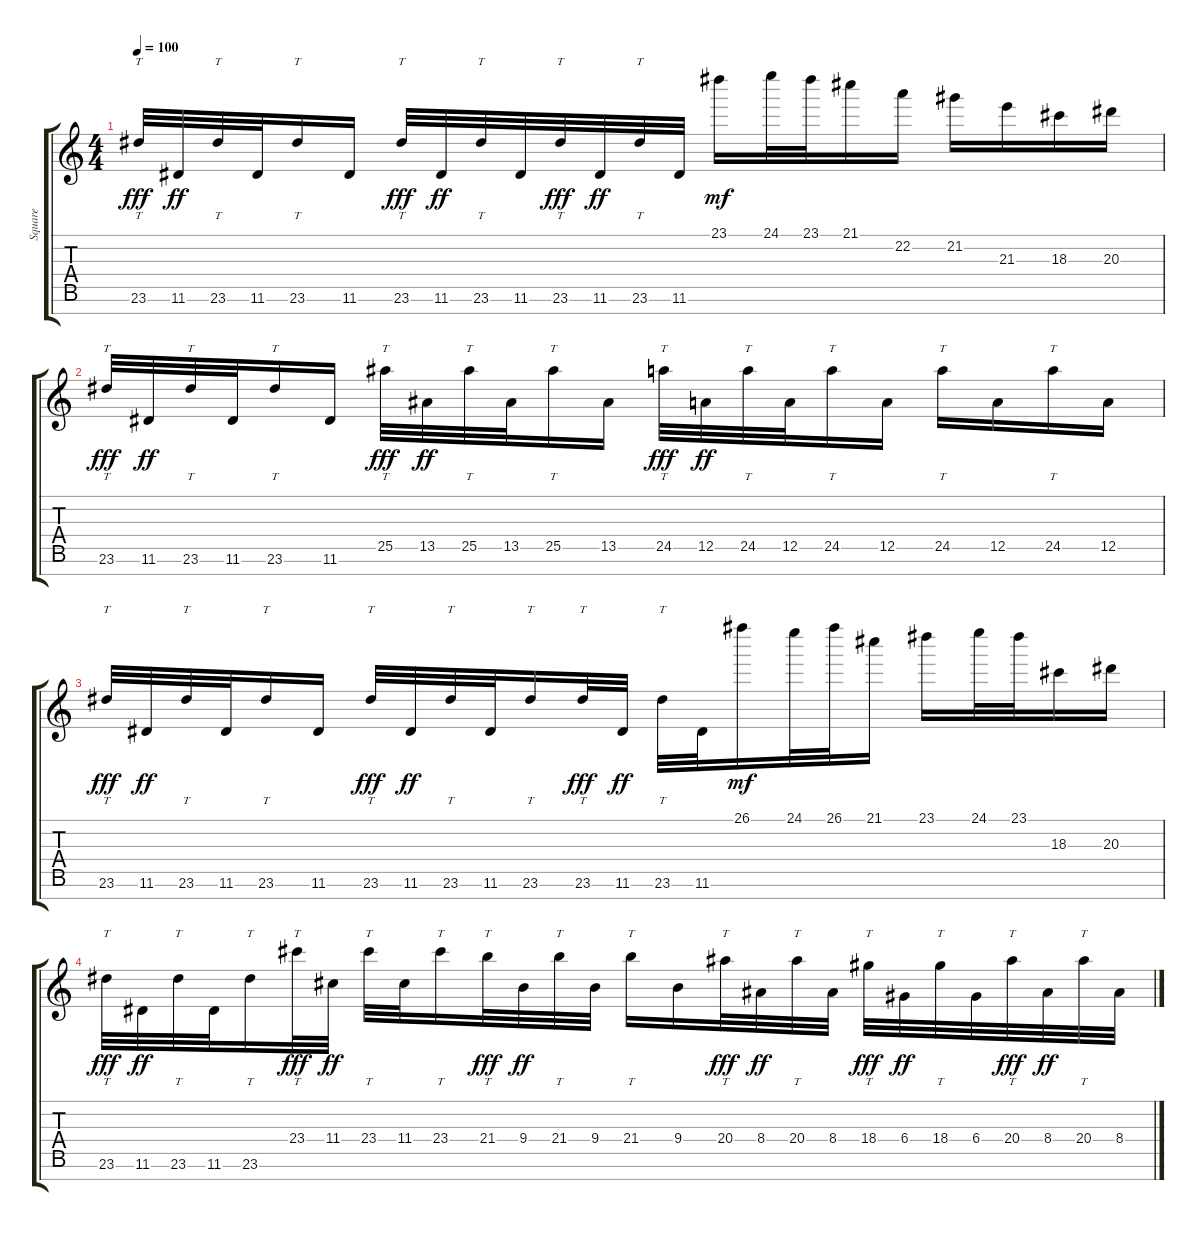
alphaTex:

\track ("Square" "Square") {instrument electricguitarjazz}
\staff {score tabs}
\tuning (E4 B3 G3 D3 A2 E2 B1) {hide}
\ts (4 4)
\tempo 100
\clef g2
\ks c
23.6.32{tt dy fff} 11.6.32{dy ff} 23.6.32{tt} 11.6.32 23.6.16{tt} 11.6.16 23.6.32{tt dy fff} 11.6.32{dy ff} 23.6.32{tt} 11.6.32 23.6.32{tt dy fff} 11.6.32{dy ff} 23.6.32{tt} 11.6.32 23.1.16{dy mf} 24.1.32 23.1.32 21.1.16 22.2.16 21.2.16 21.3.16 18.3.16 20.3.16 |
23.6.32{tt dy fff} 11.6.32{dy ff} 23.6.32{tt} 11.6.32 23.6.16{tt} 11.6.16 25.5.32{tt dy fff} 13.5.32{dy ff} 25.5.32{tt} 13.5.32 25.5.16{tt} 13.5.16 24.5.32{tt dy fff} 12.5.32{dy ff} 24.5.32{tt} 12.5.32 24.5.16{tt} 12.5.16 24.5.16{tt} 12.5.16 24.5.16{tt} 12.5.16 |
23.6.32{tt dy fff} 11.6.32{dy ff} 23.6.32{tt} 11.6.32 23.6.16{tt} 11.6.16 23.6.32{tt dy fff} 11.6.32{dy ff} 23.6.32{tt} 11.6.32 23.6.16{tt} 23.6.32{tt dy fff} 11.6.32{dy ff} 23.6.32{tt} 11.6.32 26.1.16{dy mf} 24.1.32 26.1.32 21.1.16 23.1.16 24.1.32 23.1.32 18.3.16 20.3.16 |
23.6.32{tt dy fff} 11.6.32{dy ff} 23.6.32{tt} 11.6.32 23.6.16{tt} 23.4.32{tt dy fff} 11.4.32{dy ff} 23.4.32{tt} 11.4.32 23.4.16{tt} 21.4.32{tt dy fff} 9.4.32{dy ff} 21.4.32{tt} 9.4.32 21.4.16{tt} 9.4.16 20.4.32{tt dy fff} 8.4.32{dy ff} 20.4.32{tt} 8.4.32 18.4.32{tt dy fff} 6.4.32{dy ff} 18.4.32{tt} 6.4.32 20.4.32{tt dy fff} 8.4.32{dy ff} 20.4.32{tt} 8.4.32
